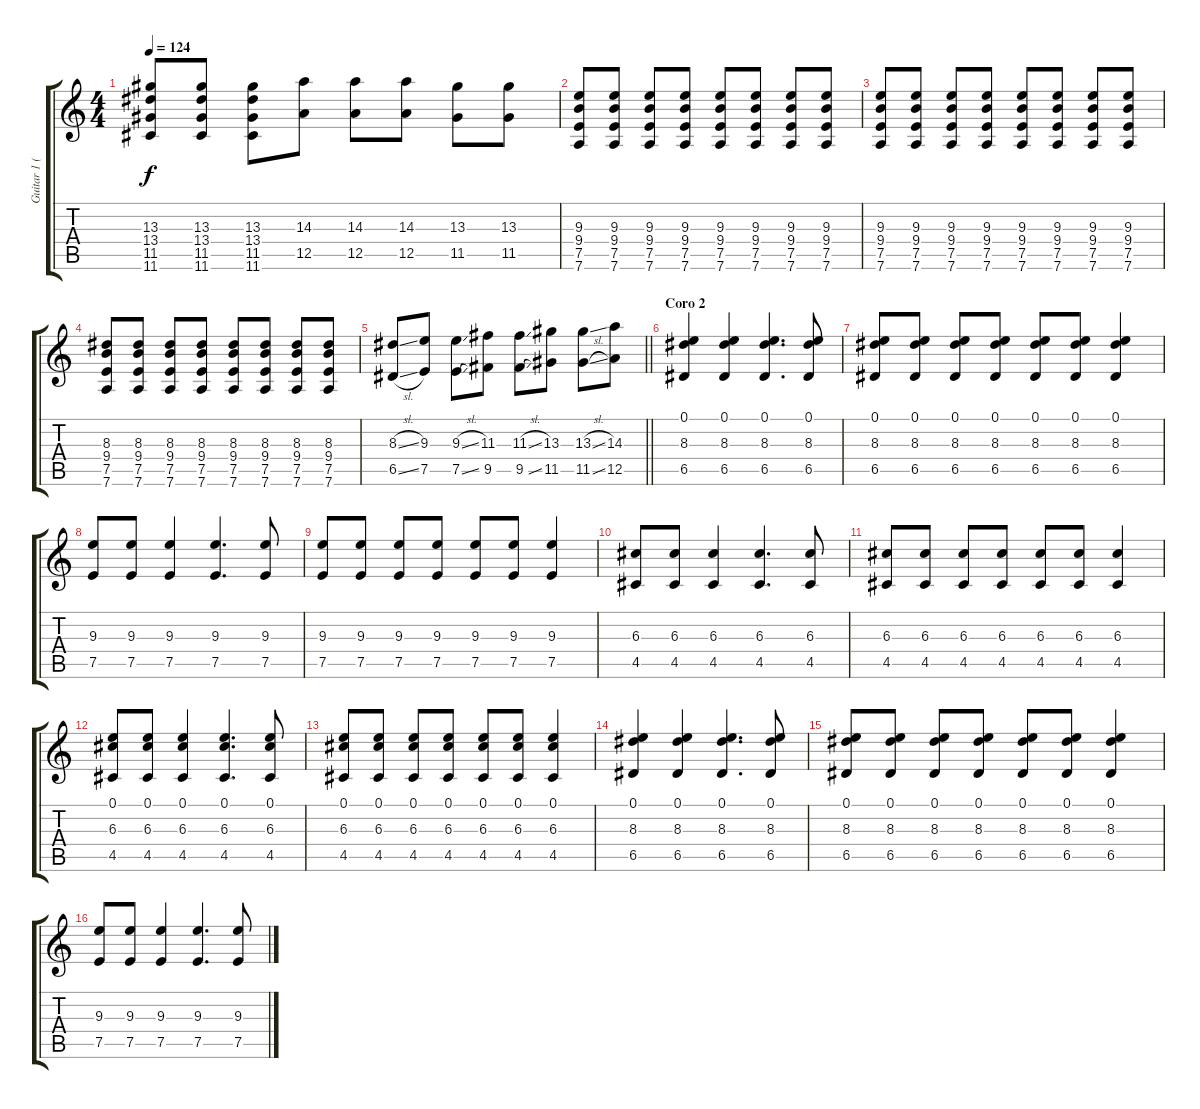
\track ("Guitar 1 (Ryan Parrish)" "Guitar 1 (") {instrument distortionguitar}
\staff {score tabs}
\tuning (E4 B3 G3 D3 A2 D2) {hide}
\ts (4 4)
\tempo 124
\clef g2
\ks c
(13.3 13.4 11.5 11.6).8{dy f} (13.3 13.4 11.5 11.6).8 (13.3 13.4 11.5 11.6).8 (14.3 12.5).8 (14.3 12.5).8 (14.3 12.5).8 (13.3 11.5).8 (13.3 11.5).8 |
(9.3 9.4 7.5 7.6).8 (9.3 9.4 7.5 7.6).8 (9.3 9.4 7.5 7.6).8 (9.3 9.4 7.5 7.6).8 (9.3 9.4 7.5 7.6).8 (9.3 9.4 7.5 7.6).8 (9.3 9.4 7.5 7.6).8 (9.3 9.4 7.5 7.6).8 |
(9.3 9.4 7.5 7.6).8 (9.3 9.4 7.5 7.6).8 (9.3 9.4 7.5 7.6).8 (9.3 9.4 7.5 7.6).8 (9.3 9.4 7.5 7.6).8 (9.3 9.4 7.5 7.6).8 (9.3 9.4 7.5 7.6).8 (9.3 9.4 7.5 7.6).8 |
(8.3 9.4 7.5 7.6).8 (8.3 9.4 7.5 7.6).8 (8.3 9.4 7.5 7.6).8 (8.3 9.4 7.5 7.6).8 (8.3 9.4 7.5 7.6).8 (8.3 9.4 7.5 7.6).8 (8.3 9.4 7.5 7.6).8 (8.3 9.4 7.5 7.6).8 |
\barLineRight lightlight
(8.3{sl} 6.5{sl}).8 (9.3 7.5).8 (9.3{sl} 7.5{sl}).8 (11.3 9.5).8 (11.3{sl} 9.5{sl}).8 (13.3 11.5).8 (13.3{sl} 11.5{sl}).8 (14.3 12.5).8 |
\section ("" "Coro 2")
(0.1 8.3 6.5).4 (0.1 8.3 6.5).4 (0.1 8.3 6.5).4{d} (0.1 8.3 6.5).8 |
(0.1 8.3 6.5).8 (0.1 8.3 6.5).8 (0.1 8.3 6.5).8 (0.1 8.3 6.5).8 (0.1 8.3 6.5).8 (0.1 8.3 6.5).8 (0.1 8.3 6.5).4 |
(9.3 7.5).8 (9.3 7.5).8 (9.3 7.5).4 (9.3 7.5).4{d} (9.3 7.5).8 |
(9.3 7.5).8 (9.3 7.5).8 (9.3 7.5).8 (9.3 7.5).8 (9.3 7.5).8 (9.3 7.5).8 (9.3 7.5).4 |
(6.3 4.5).8 (6.3 4.5).8 (6.3 4.5).4 (6.3 4.5).4{d} (6.3 4.5).8 |
(6.3 4.5).8 (6.3 4.5).8 (6.3 4.5).8 (6.3 4.5).8 (6.3 4.5).8 (6.3 4.5).8 (6.3 4.5).4 |
(0.1 6.3 4.5).8 (0.1 6.3 4.5).8 (0.1 6.3 4.5).4 (0.1 6.3 4.5).4{d} (0.1 6.3 4.5).8 |
(0.1 6.3 4.5).8 (0.1 6.3 4.5).8 (0.1 6.3 4.5).8 (0.1 6.3 4.5).8 (0.1 6.3 4.5).8 (0.1 6.3 4.5).8 (0.1 6.3 4.5).4 |
(0.1 8.3 6.5).4 (0.1 8.3 6.5).4 (0.1 8.3 6.5).4{d} (0.1 8.3 6.5).8 |
(0.1 8.3 6.5).8 (0.1 8.3 6.5).8 (0.1 8.3 6.5).8 (0.1 8.3 6.5).8 (0.1 8.3 6.5).8 (0.1 8.3 6.5).8 (0.1 8.3 6.5).4 |
(9.3 7.5).8 (9.3 7.5).8 (9.3 7.5).4 (9.3 7.5).4{d} (9.3 7.5).8
